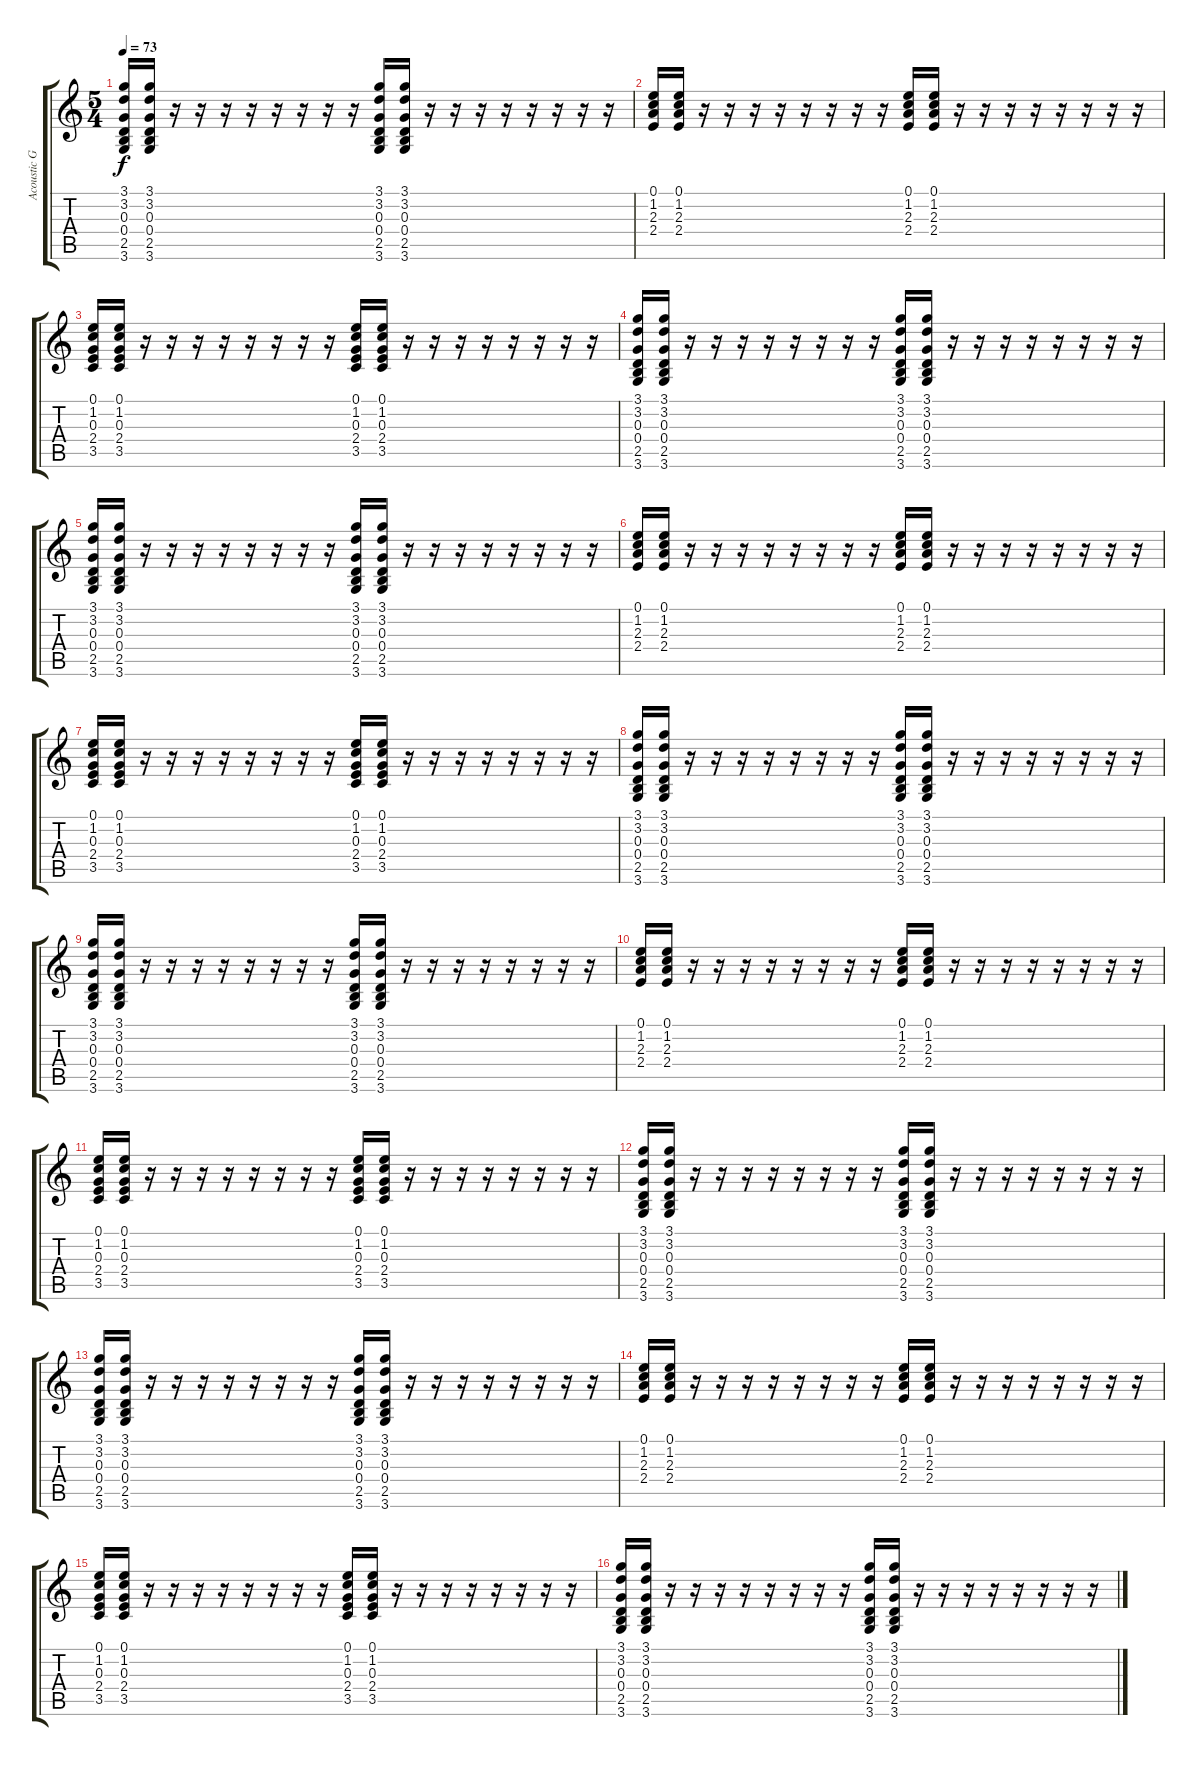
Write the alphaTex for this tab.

\track ("Acoustic Guitar (S.Rothery)" "Acoustic G") {instrument acousticguitarsteel}
\staff {score tabs}
\tuning (E4 B3 G3 D3 A2 E2) {hide}
\ts (5 4)
\tempo 73
\clef g2
\ks c
(3.1 3.2 0.3 0.4 2.5 3.6).16{dy f} (3.1 3.2 0.3 0.4 2.5 3.6).16 r.16 r.16 r.16 r.16 r.16 r.16 r.16 r.16 (3.1 3.2 0.3 0.4 2.5 3.6).16 (3.1 3.2 0.3 0.4 2.5 3.6).16 r.16 r.16 r.16 r.16 r.16 r.16 r.16 r.16 |
(0.1 1.2 2.3 2.4).16 (0.1 1.2 2.3 2.4).16 r.16 r.16 r.16 r.16 r.16 r.16 r.16 r.16 (0.1 1.2 2.3 2.4).16 (0.1 1.2 2.3 2.4).16 r.16 r.16 r.16 r.16 r.16 r.16 r.16 r.16 |
(0.1 1.2 0.3 2.4 3.5).16 (0.1 1.2 0.3 2.4 3.5).16 r.16 r.16 r.16 r.16 r.16 r.16 r.16 r.16 (0.1 1.2 0.3 2.4 3.5).16 (0.1 1.2 0.3 2.4 3.5).16 r.16 r.16 r.16 r.16 r.16 r.16 r.16 r.16 |
(3.1 3.2 0.3 0.4 2.5 3.6).16 (3.1 3.2 0.3 0.4 2.5 3.6).16 r.16 r.16 r.16 r.16 r.16 r.16 r.16 r.16 (3.1 3.2 0.3 0.4 2.5 3.6).16 (3.1 3.2 0.3 0.4 2.5 3.6).16 r.16 r.16 r.16 r.16 r.16 r.16 r.16 r.16 |
(3.1 3.2 0.3 0.4 2.5 3.6).16 (3.1 3.2 0.3 0.4 2.5 3.6).16 r.16 r.16 r.16 r.16 r.16 r.16 r.16 r.16 (3.1 3.2 0.3 0.4 2.5 3.6).16 (3.1 3.2 0.3 0.4 2.5 3.6).16 r.16 r.16 r.16 r.16 r.16 r.16 r.16 r.16 |
(0.1 1.2 2.3 2.4).16 (0.1 1.2 2.3 2.4).16 r.16 r.16 r.16 r.16 r.16 r.16 r.16 r.16 (0.1 1.2 2.3 2.4).16 (0.1 1.2 2.3 2.4).16 r.16 r.16 r.16 r.16 r.16 r.16 r.16 r.16 |
(0.1 1.2 0.3 2.4 3.5).16 (0.1 1.2 0.3 2.4 3.5).16 r.16 r.16 r.16 r.16 r.16 r.16 r.16 r.16 (0.1 1.2 0.3 2.4 3.5).16 (0.1 1.2 0.3 2.4 3.5).16 r.16 r.16 r.16 r.16 r.16 r.16 r.16 r.16 |
(3.1 3.2 0.3 0.4 2.5 3.6).16 (3.1 3.2 0.3 0.4 2.5 3.6).16 r.16 r.16 r.16 r.16 r.16 r.16 r.16 r.16 (3.1 3.2 0.3 0.4 2.5 3.6).16 (3.1 3.2 0.3 0.4 2.5 3.6).16 r.16 r.16 r.16 r.16 r.16 r.16 r.16 r.16 |
(3.1 3.2 0.3 0.4 2.5 3.6).16 (3.1 3.2 0.3 0.4 2.5 3.6).16 r.16 r.16 r.16 r.16 r.16 r.16 r.16 r.16 (3.1 3.2 0.3 0.4 2.5 3.6).16 (3.1 3.2 0.3 0.4 2.5 3.6).16 r.16 r.16 r.16 r.16 r.16 r.16 r.16 r.16 |
(0.1 1.2 2.3 2.4).16 (0.1 1.2 2.3 2.4).16 r.16 r.16 r.16 r.16 r.16 r.16 r.16 r.16 (0.1 1.2 2.3 2.4).16 (0.1 1.2 2.3 2.4).16 r.16 r.16 r.16 r.16 r.16 r.16 r.16 r.16 |
(0.1 1.2 0.3 2.4 3.5).16 (0.1 1.2 0.3 2.4 3.5).16 r.16 r.16 r.16 r.16 r.16 r.16 r.16 r.16 (0.1 1.2 0.3 2.4 3.5).16 (0.1 1.2 0.3 2.4 3.5).16 r.16 r.16 r.16 r.16 r.16 r.16 r.16 r.16 |
(3.1 3.2 0.3 0.4 2.5 3.6).16 (3.1 3.2 0.3 0.4 2.5 3.6).16 r.16 r.16 r.16 r.16 r.16 r.16 r.16 r.16 (3.1 3.2 0.3 0.4 2.5 3.6).16 (3.1 3.2 0.3 0.4 2.5 3.6).16 r.16 r.16 r.16 r.16 r.16 r.16 r.16 r.16 |
(3.1 3.2 0.3 0.4 2.5 3.6).16 (3.1 3.2 0.3 0.4 2.5 3.6).16 r.16 r.16 r.16 r.16 r.16 r.16 r.16 r.16 (3.1 3.2 0.3 0.4 2.5 3.6).16 (3.1 3.2 0.3 0.4 2.5 3.6).16 r.16 r.16 r.16 r.16 r.16 r.16 r.16 r.16 |
(0.1 1.2 2.3 2.4).16 (0.1 1.2 2.3 2.4).16 r.16 r.16 r.16 r.16 r.16 r.16 r.16 r.16 (0.1 1.2 2.3 2.4).16 (0.1 1.2 2.3 2.4).16 r.16 r.16 r.16 r.16 r.16 r.16 r.16 r.16 |
(0.1 1.2 0.3 2.4 3.5).16 (0.1 1.2 0.3 2.4 3.5).16 r.16 r.16 r.16 r.16 r.16 r.16 r.16 r.16 (0.1 1.2 0.3 2.4 3.5).16 (0.1 1.2 0.3 2.4 3.5).16 r.16 r.16 r.16 r.16 r.16 r.16 r.16 r.16 |
(3.1 3.2 0.3 0.4 2.5 3.6).16 (3.1 3.2 0.3 0.4 2.5 3.6).16 r.16 r.16 r.16 r.16 r.16 r.16 r.16 r.16 (3.1 3.2 0.3 0.4 2.5 3.6).16 (3.1 3.2 0.3 0.4 2.5 3.6).16 r.16 r.16 r.16 r.16 r.16 r.16 r.16 r.16
